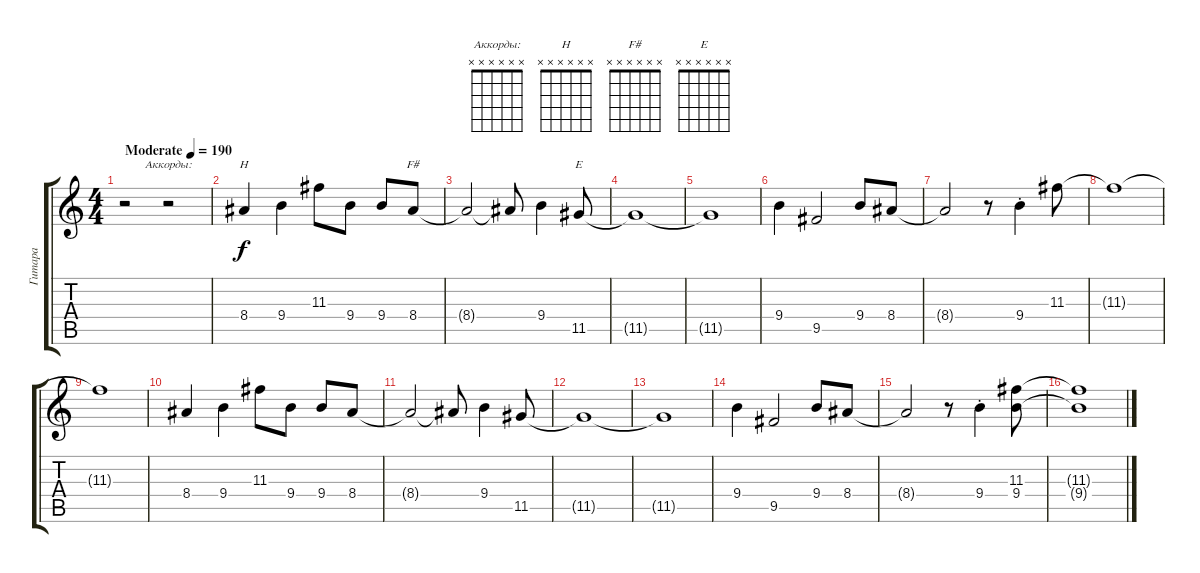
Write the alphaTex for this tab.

\track ("Гитара" "Гитара") {instrument distortionguitar}
\staff {score tabs}
\tuning (E4 B3 G3 D3 A2 E2) {hide}
\chord ("Аккорды:" x x x x x x)
\chord ("H" x x x x x x)
\chord ("F#" x x x x x x)
\chord ("E" x x x x x x)
\ts (4 4)
\tempo (190 "Moderate")
\clef g2
\ks c
r.2{dy f instrument distortionguitar} r.2{ch "Аккорды:"} |
8.4.4{ch "H"} 9.4.4 11.3.8 9.4.8 9.4.8 8.4.8{ch "F#"} |
8.4{t}.2 8.4{t}.8 9.4.4 11.5.8{ch "E"} |
11.5{t}.1 |
11.5{t}.1 |
9.4.4 9.5.2 9.4.8 8.4.8 |
8.4{t}.2 r.8 9.4{st}.4 11.3.8 |
11.3{t}.1 |
11.3{t}.1 |
8.4.4 9.4.4 11.3.8 9.4.8 9.4.8 8.4.8 |
8.4{t}.2 8.4{t}.8 9.4.4 11.5.8 |
11.5{t}.1 |
11.5{t}.1 |
9.4.4 9.5.2 9.4.8 8.4.8 |
8.4{t}.2 r.8 9.4{st}.4 (11.3 9.4).8 |
(11.3{t} 9.4{t}).1
